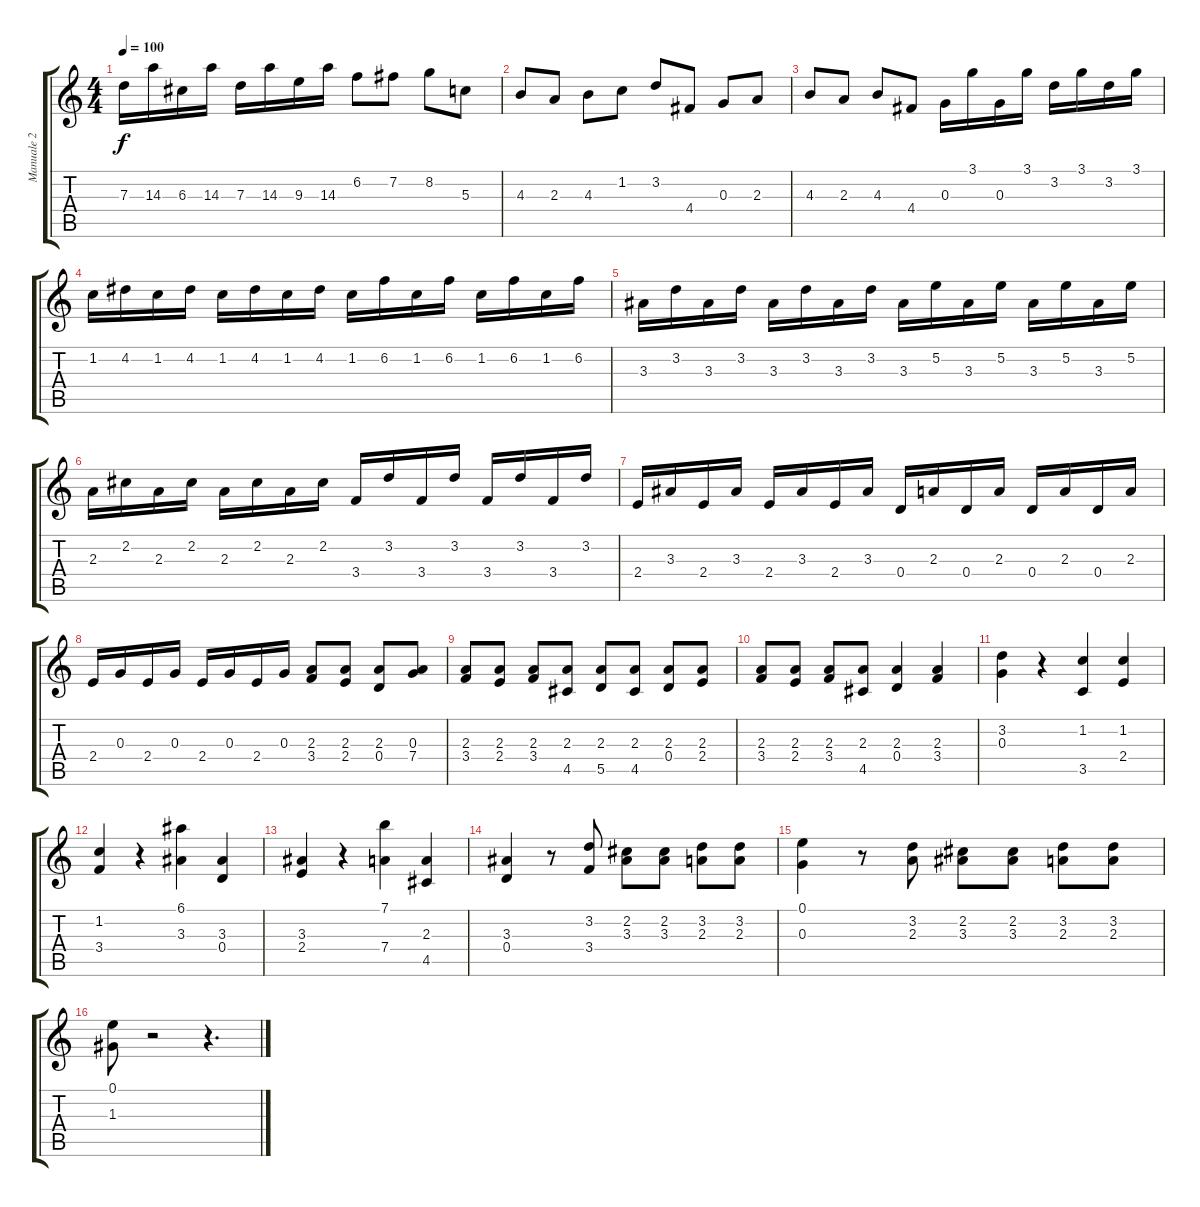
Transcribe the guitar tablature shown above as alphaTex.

\track ("Manuale 2" "Manuale 2") {instrument overdrivenguitar}
\staff {score tabs}
\tuning (E4 B3 G3 D3 A2 E2) {hide}
\ts (4 4)
\tempo 100
\clef g2
\ks c
7.3.16{dy f} 14.3.16 6.3.16 14.3.16 7.3.16 14.3.16 9.3.16 14.3.16 6.2.8 7.2.8 8.2.8 5.3.8 |
4.3.8 2.3.8 4.3.8 1.2.8 3.2.8 4.4.8 0.3.8 2.3.8 |
4.3.8 2.3.8 4.3.8 4.4.8 0.3.16 3.1.16 0.3.16 3.1.16 3.2.16 3.1.16 3.2.16 3.1.16 |
1.2.16 4.2.16 1.2.16 4.2.16 1.2.16 4.2.16 1.2.16 4.2.16 1.2.16 6.2.16 1.2.16 6.2.16 1.2.16 6.2.16 1.2.16 6.2.16 |
3.3.16 3.2.16 3.3.16 3.2.16 3.3.16 3.2.16 3.3.16 3.2.16 3.3.16 5.2.16 3.3.16 5.2.16 3.3.16 5.2.16 3.3.16 5.2.16 |
2.3.16 2.2.16 2.3.16 2.2.16 2.3.16 2.2.16 2.3.16 2.2.16 3.4.16 3.2.16 3.4.16 3.2.16 3.4.16 3.2.16 3.4.16 3.2.16 |
2.4.16 3.3.16 2.4.16 3.3.16 2.4.16 3.3.16 2.4.16 3.3.16 0.4.16 2.3.16 0.4.16 2.3.16 0.4.16 2.3.16 0.4.16 2.3.16 |
2.4.16 0.3.16 2.4.16 0.3.16 2.4.16 0.3.16 2.4.16 0.3.16 (2.3 3.4).8 (2.3 2.4).8 (2.3 0.4).8 (0.3 7.4).8 |
(2.3 3.4).8 (2.3 2.4).8 (2.3 3.4).8 (2.3 4.5).8 (2.3 5.5).8 (2.3 4.5).8 (2.3 0.4).8 (2.3 2.4).8 |
(2.3 3.4).8 (2.3 2.4).8 (2.3 3.4).8 (2.3 4.5).8 (2.3 0.4).4 (2.3 3.4).4 |
(3.2 0.3).4 r.4 (1.2 3.5).4 (1.2 2.4).4 |
(1.2 3.4).4 r.4 (6.1 3.3).4 (3.3 0.4).4 |
(3.3 2.4).4 r.4 (7.1 7.4).4 (2.3 4.5).4 |
(3.3 0.4).4 r.8 (3.2 3.4).8 (2.2 3.3).8 (2.2 3.3).8 (3.2 2.3).8 (3.2 2.3).8 |
(0.1 0.3).4 r.8 (3.2 2.3).8 (2.2 3.3).8 (2.2 3.3).8 (3.2 2.3).8 (3.2 2.3).8 |
(0.1 1.3).8 r.2 r.4{d}
